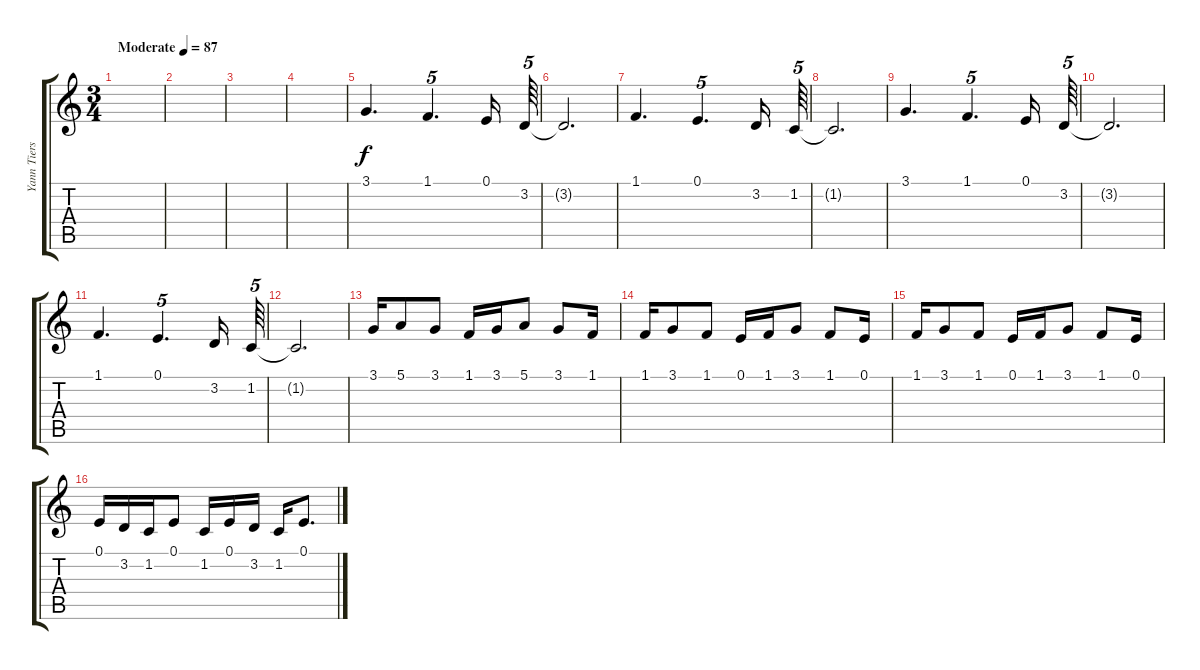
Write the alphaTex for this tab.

\track ("Yann Tiersen" "Yann Tiers") {instrument harpsichord}
\staff {score tabs}
\tuning (E4 B3 G3 D3 A2 E2) {hide}
\ts (3 4)
\tempo (87 "Moderate")
\clef g2
\ks c
|
|
|
|
3.1.4{d} 1.1.4{d tu (5 4)} 0.1.16 3.2.64{tu (5 4)} |
3.2{t}.2{d} |
1.1.4{d} 0.1.4{d tu (5 4)} 3.2.16 1.2.64{tu (5 4)} |
1.2{t}.2{d} |
3.1.4{d} 1.1.4{d tu (5 4)} 0.1.16 3.2.64{tu (5 4)} |
3.2{t}.2{d} |
1.1.4{d} 0.1.4{d tu (5 4)} 3.2.16 1.2.64{tu (5 4)} |
1.2{t}.2{d} |
3.1.16 5.1.8 3.1.8 1.1.16 3.1.16 5.1.8 3.1.8 1.1.16 |
1.1.16 3.1.8 1.1.8 0.1.16 1.1.16 3.1.8 1.1.8 0.1.16 |
1.1.16 3.1.8 1.1.8 0.1.16 1.1.16 3.1.8 1.1.8 0.1.16 |
0.1.16 3.2.16 1.2.16 0.1.8 1.2.16 0.1.16 3.2.16 1.2.16 0.1.8{d}
